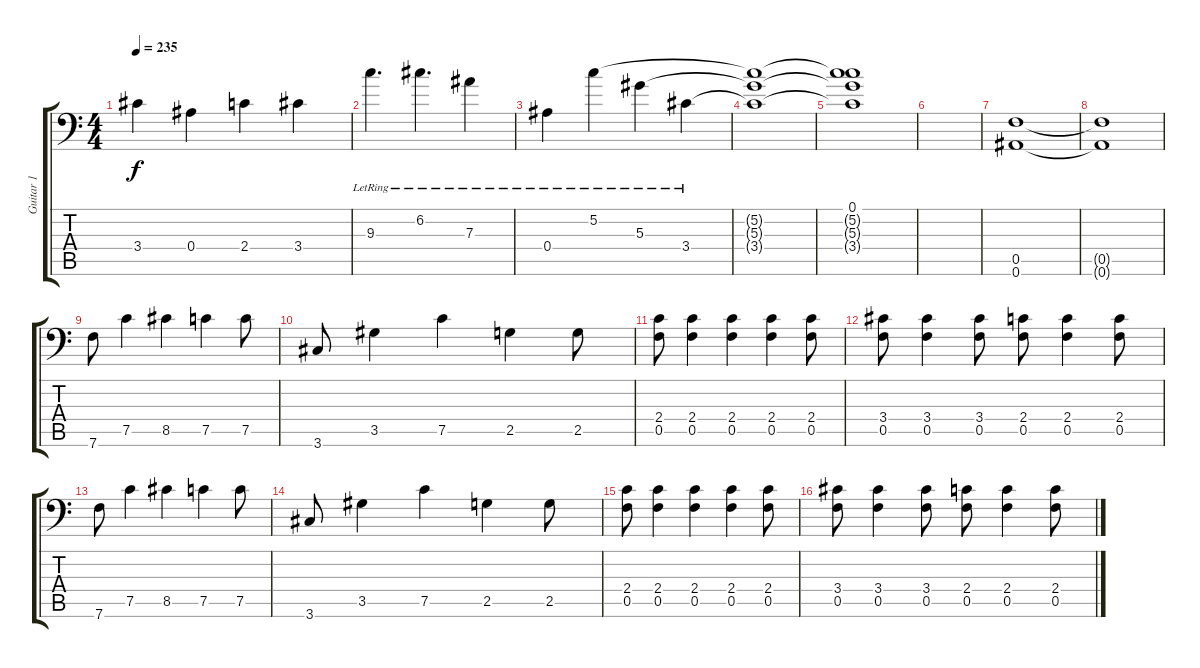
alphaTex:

\track ("Guitar 1" "Guitar 1") {instrument distortionguitar}
\staff {score tabs}
\tuning (C4 G3 Eb3 Bb2 F2 Bb1) {hide}
\ts (4 4)
\tempo 235
\clef f4
\ks c
3.4{t}.4{dy f} 0.4.4 2.4.4 3.4.4 |
9.3{lr}.4{d} 6.2{lr}.4{d} 7.3{lr}.4 |
0.4{lr}.4 5.2{lr}.4 5.3{lr}.4 3.4{lr}.4 |
(5.2{t} 5.3{t} 3.4{t}).1 |
(0.1 5.2{t} 5.3{t} 3.4{t}).1{volume 3} |
|
(0.5 0.6).1{volume 15} |
(0.5{t} 0.6{t}).1 |
7.6.8 7.5.4 8.5.4 7.5.4 7.5.8 |
3.6.8 3.5.4 7.5.4 2.5.4 2.5.8 |
(2.4 0.5).8 (2.4 0.5).4 (2.4 0.5).4 (2.4 0.5).4 (2.4 0.5).8 |
(3.4 0.5).8 (3.4 0.5).4 (3.4 0.5).8 (2.4 0.5).8 (2.4 0.5).4 (2.4 0.5).8 |
7.6.8 7.5.4 8.5.4 7.5.4 7.5.8 |
3.6.8 3.5.4 7.5.4 2.5.4 2.5.8 |
(2.4 0.5).8 (2.4 0.5).4 (2.4 0.5).4 (2.4 0.5).4 (2.4 0.5).8 |
(3.4 0.5).8 (3.4 0.5).4 (3.4 0.5).8 (2.4 0.5).8 (2.4 0.5).4 (2.4 0.5).8
